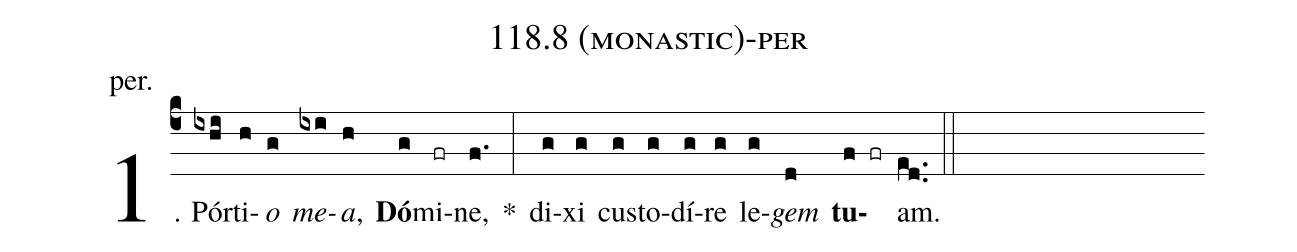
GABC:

name: 118.8 (monastic)-per;
annotation: per.;
%%
(c4)1. Pór(ixhi)ti(h)<i>o</i>(g) <i>me</i>(ixi)<i>a</i>,(h) <b>Dó</b>(g)mi(fr)ne,(f.) *(:) di(g)xi(g) cus(g)to(g)dí(g)re(g) le(g)<i>gem</i>(d) <b>tu</b>(f fr)am.(ed..) (::)
